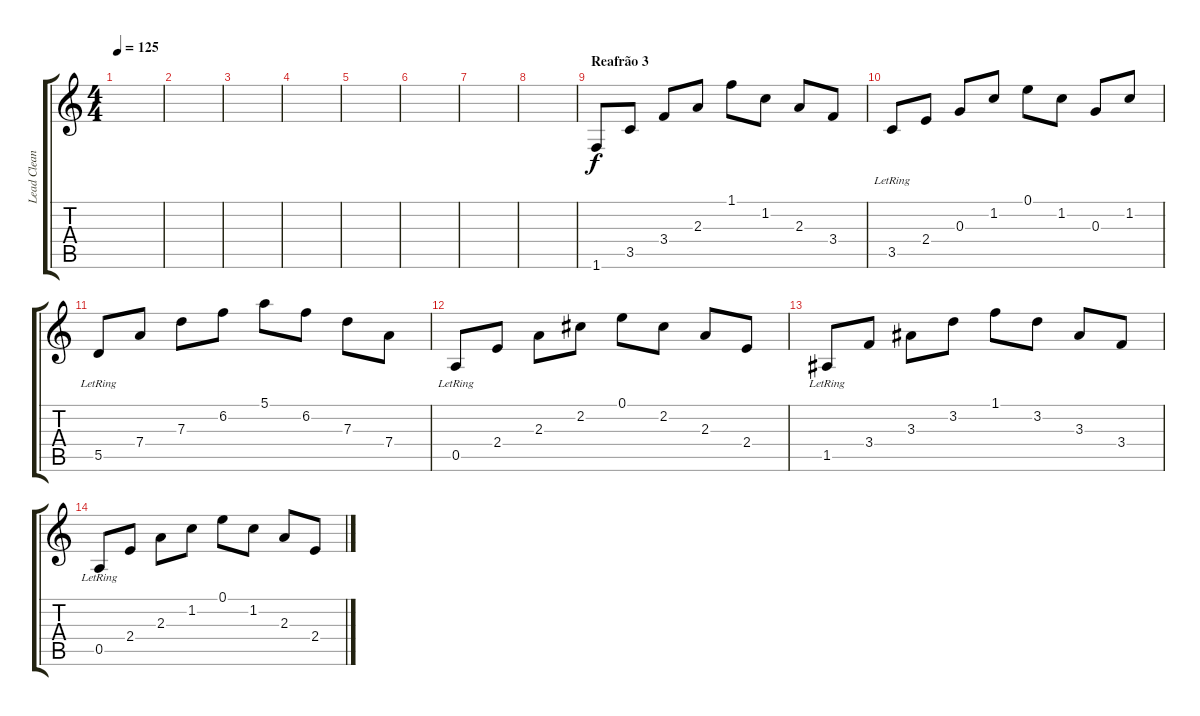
\track ("Lead Clean Guitar" "Lead Clean") {instrument acousticguitarnylon}
\staff {score tabs}
\tuning (E4 B3 G3 D3 A2 E2) {hide}
\ts (4 4)
\tempo 125
\clef g2
\ks c
|
|
|
|
|
|
|
|
\section ("" "Reafrão 3")
1.6.8 3.5.8 3.4.8 2.3.8 1.1.8 1.2.8 2.3.8 3.4.8 |
3.5{lr}.8 2.4.8 0.3.8 1.2.8 0.1.8 1.2.8 0.3.8 1.2.8 |
5.5{lr}.8 7.4.8 7.3.8 6.2.8 5.1.8 6.2.8 7.3.8 7.4.8 |
0.5{lr}.8 2.4.8 2.3.8 2.2.8 0.1.8 2.2.8 2.3.8 2.4.8 |
1.5{lr}.8 3.4.8 3.3.8 3.2.8 1.1.8 3.2.8 3.3.8 3.4.8 |
0.5{lr}.8 2.4.8 2.3.8 1.2.8 0.1.8 1.2.8 2.3.8 2.4.8
